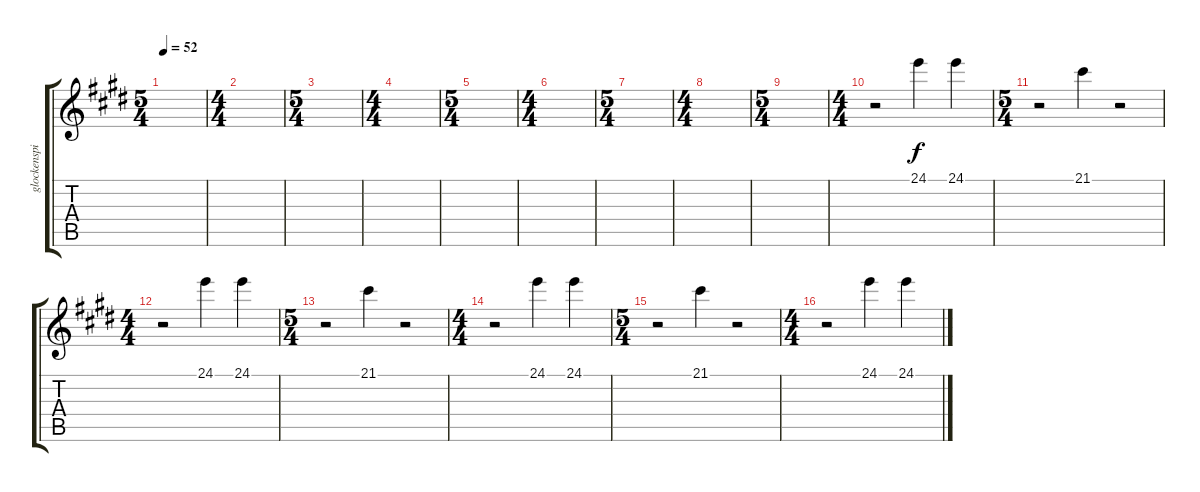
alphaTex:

\track ("glockenspiel" "glockenspi") {instrument glockenspiel}
\staff {score tabs}
\tuning (E4 B3 G3 D3 A2 E2) {hide}
\ts (5 4)
\tempo 52
\clef g2
\ks e
|
\ts (4 4)
|
\ts (5 4)
|
\ts (4 4)
|
\ts (5 4)
|
\ts (4 4)
|
\ts (5 4)
|
\ts (4 4)
|
\ts (5 4)
|
\ts (4 4)
r.2 24.1.4 24.1.4 |
\ts (5 4)
r.2 21.1.4 r.2 |
\ts (4 4)
r.2 24.1.4 24.1.4 |
\ts (5 4)
r.2 21.1.4 r.2 |
\ts (4 4)
r.2 24.1.4 24.1.4 |
\ts (5 4)
r.2 21.1.4 r.2 |
\ts (4 4)
r.2 24.1.4 24.1.4
